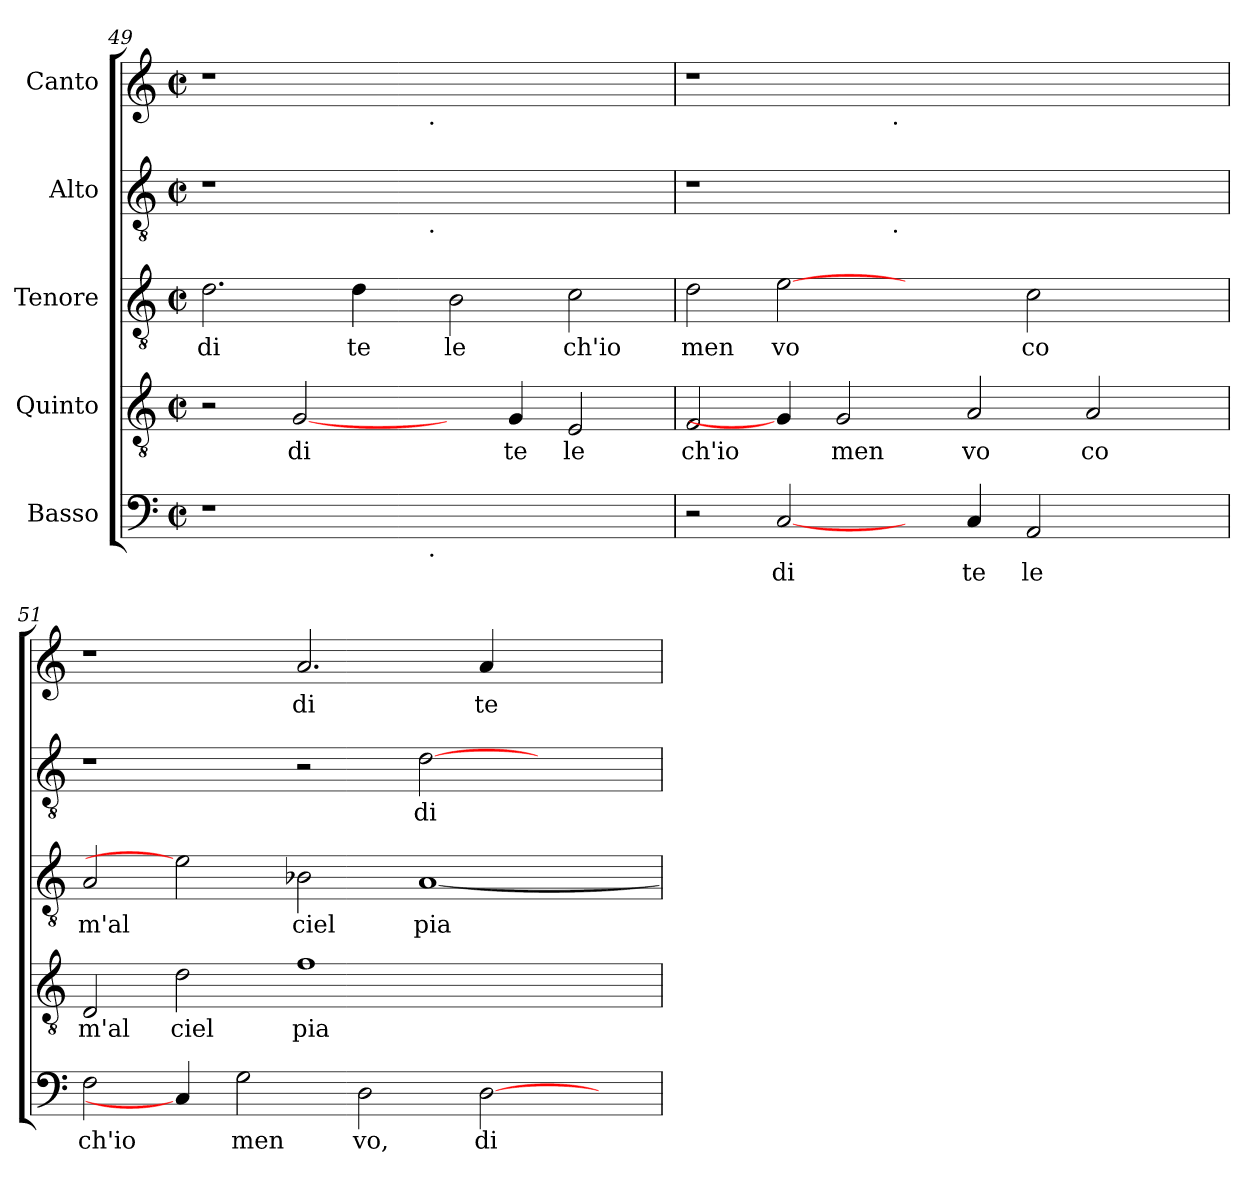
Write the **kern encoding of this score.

**kern	**text	**kern	**text	**kern	**text	**kern	**text	**kern	**text
*part5	*part5	*part4	*part4	*part3	*part3	*part2	*part2	*part1	*part1
*staff5	*staff5	*staff4	*staff4	*staff3	*staff3	*staff2	*staff2	*staff1	*staff1
*I"Basso	*	*I"Quinto	*	*I"Tenore	*	*I"Alto	*	*I"Canto	*
*clefF4	*	*clefGv2	*	*clefGv2	*	*clefGv2	*	*clefG2	*
*k[]	*	*k[]	*	*k[]	*	*k[]	*	*k[]	*
*C:	*	*C:	*	*C:	*	*C:	*	*C:	*
*M2/2	*	*M2/2	*	*M2/2	*	*M2/2	*	*M2/2	*
*met(c|)	*	*met(c|)	*	*met(c|)	*	*met(c|)	*	*met(c|)	*
=49	=49	=49	=49	=49	=49	=49	=49	=49	=49
!	!	!	!	!	!LO:LY:b:cj	!	!	!	!
*^	*	*	*	*	*	*^	*	*^	*
1r	2ryy	.	2r	.	2.d\	di	1r	2ryy	.	1r	2ryy	.
!	!	!	!	!LO:LY:b:rj	!	!	!	!	!	!	!	!
.	4ryy	.	[2G/	di	.	.	.	4ryy	.	.	4ryy	.
!	!	!	!	!	!	!LO:LY:b:cj	!	!	!	!	!	!
.	8ryy	.	.	.	4d\	te	.	8ryy	.	.	8ryy	.
.	16ryy	.	.	.	.	.	.	16ryy	.	.	16ryy	.
.	64ryy	.	.	.	.	.	.	64ryy	.	.	64ryy	.
!	!	!	!	!	!	!	!	!	!	!	!LO:TX:b:t=.	!
!	!	!	!	!	!	!	!	!LO:TX:b:t=.	!	!	!	!
!	!LO:TX:b:t=.	!	!	!	!	!	!	!	!	!	!	!
.	1ryy	.	.	.	.	.	.	1ryy	.	.	1ryy	.
!	!	!	!	!	!	!LO:LY:b:cj	!	!	!	!	!	!
1ryy	.	.	4ryy	.	2B\	le	1ryy	.	.	1ryy	.	.
!	!	!	!	!LO:LY:b:rj	!	!	!	!	!	!	!	!
.	.	.	4G/	te	.	.	.	.	.	.	.	.
!	!	!	!	!LO:LY:b:rj	!	!LO:LY:b:cj	!	!	!	!	!	!
.	.	.	2E/	le	2c\	ch'io	.	.	.	.	.	.
.	32.ryy	.	.	.	.	.	.	32.ryy	.	.	32.ryy	.
!!LO:PB:g=z	!!
=50	=50	=50	=50	=50	=50	=50	=50	=50	=50	=50	=50	=50
!	!	!	!	!LO:LY:b:rj	!	!LO:LY:b:cj	!	!	!	!	!	!
*v	*v	*	*	*	*	*	*	*	*	*	*	*
2r	.	2F/	ch'io	2d\	men	1r	2ryy	.	1r	2ryy	.
!	!LO:LY:b:rj	!	!	!	!LO:LY:b:cj	!	!	!	!	!	!
[2C/	di	4G/]	.	[2e	vo	.	4...ryy	.	.	4...ryy	.
!	!	!	!LO:LY:b:rj	!	!	!	!	!	!	!	!
.	.	2G/	men	.	.	.	.	.	.	.	.
!	!	!	!	!	!	!	!	!	!	!LO:TX:b:t=.	!
!	!	!	!	!	!	!	!LO:TX:b:t=.	!	!	!	!
.	.	.	.	.	.	.	1ryy	.	.	1ryy	.
4ryy	.	.	.	2ryy	.	1ryy	.	.	1ryy	.	.
!	!LO:LY:b:rj	!	!LO:LY:b:rj	!	!	!	!	!	!	!	!
4C/	te	2A/	vo	.	.	.	.	.	.	.	.
!	!LO:LY:b:rj	!	!	!	!LO:LY:b:cj	!	!	!	!	!	!
2AA/	le	.	.	2c\	co	.	.	.	.	.	.
!	!	!	!LO:LY:b:rj	!	!	!	!	!	!	!	!
.	.	2A/	co	.	.	.	.	.	.	.	.
.	.	.	.	.	.	.	4ryy	.	.	4ryy	.
4ryy	.	.	.	4ryy	.	4ryy	.	.	4ryy	.	.
.	.	.	.	.	.	.	32ryy	.	.	32ryy	.
=51	=51	=51	=51	=51	=51	=51	=51	=51	=51	=51	=51
!	!LO:LY:b:rj	!	!LO:LY:b:rj	!	!LO:LY:b:cj	!	!	!	!	!	!
*	*	*	*	*	*	*v	*v	*	*	*	*
*	*	*	*	*	*	*	*	*v	*v	*
2F\	ch'io	2D/	m'al	2A/	m'al	1r	.	1r	.
!	!	!	!LO:LY:b:rj	!	!	!	!	!	!
4C/]	.	2d\	ciel	2e]	.	.	.	.	.
!	!LO:LY:b:rj	!	!	!	!	!	!	!	!
2G\	men	.	.	.	.	.	.	.	.
!	!	!	!LO:LY:b:rj	!	!LO:LY:b:cj	!	!	!	!LO:LY:b:cj
.	.	1f	pia	2B-X\	ciel	2r	.	2.a/	di
!	!LO:LY:b:rj	!	!	!	!	!	!	!	!
2D\	vo,	.	.	.	.	.	.	.	.
!	!	!	!	!	!LO:LY:b:cj	!	!LO:LY:b:cj	!	!
.	.	.	.	[<1A	pia	[>2d\	di-	.	.
!	!LO:LY:b:rj	!	!	!	!	!	!	!	!LO:LY:b:cj
[>2D\	di	.	.	.	.	.	.	4a/	te
.	.	2ryy	.	.	.	2ryy	.	2ryy	.
4ryy	.	.	.	.	.	.	.	.	.
=	=	=	=	=	=	=	=	=	=
*-	*-	*-	*-	*-	*-	*-	*-	*-	*-
